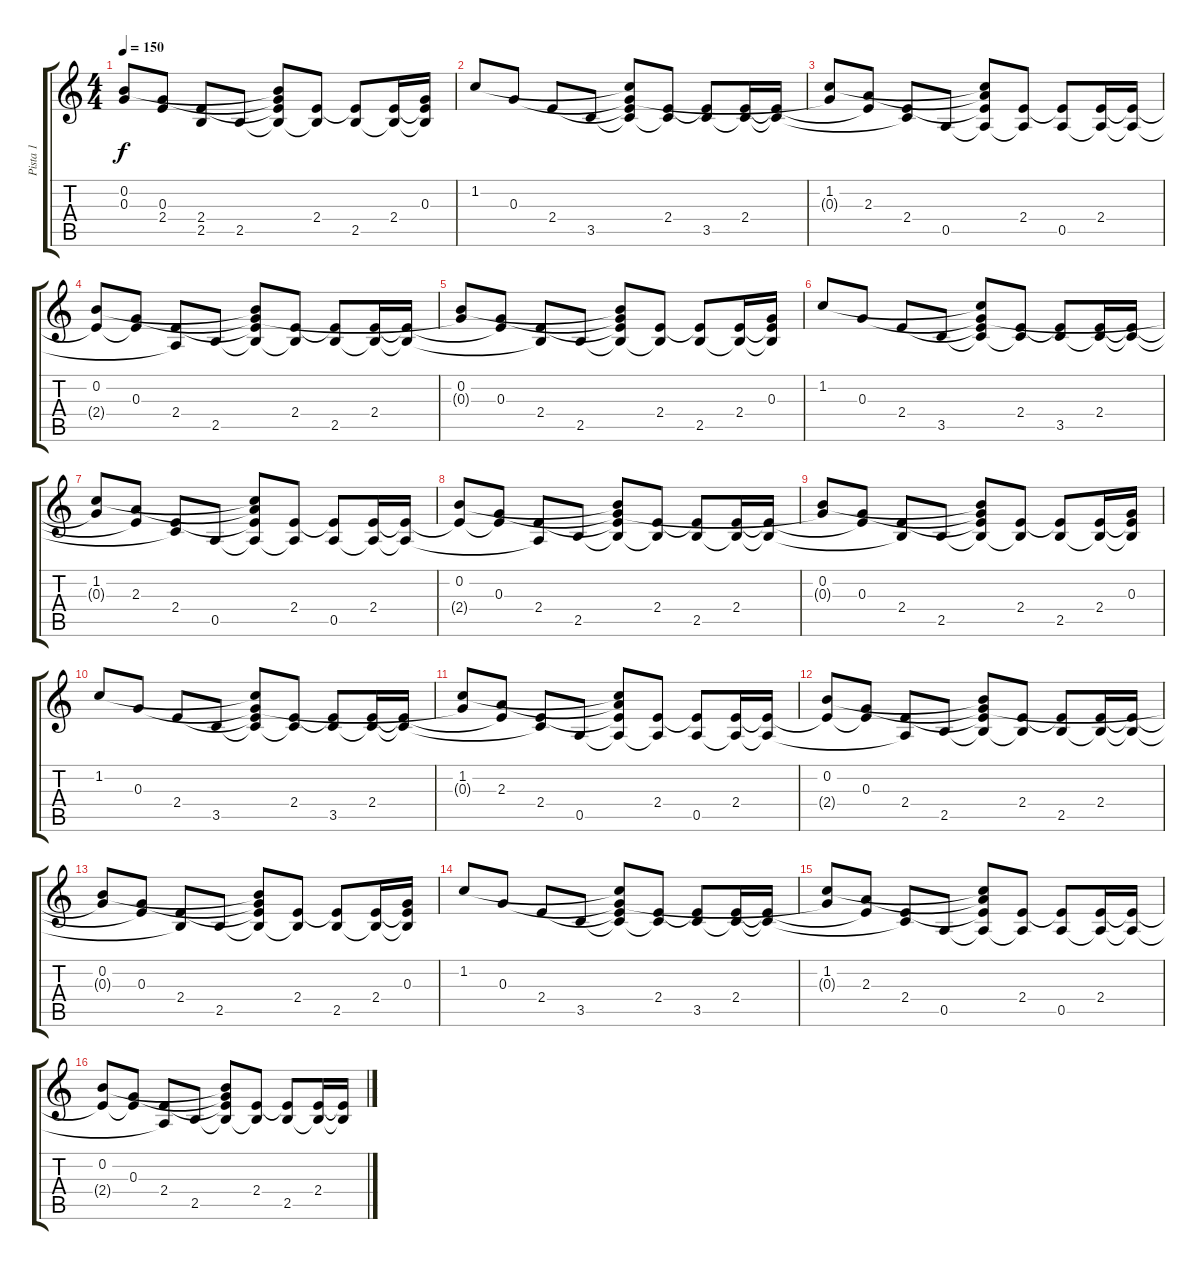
\track ("Pista 1" "Pista 1") {instrument electricguitarjazz}
\staff {score tabs}
\tuning (E4 B3 G3 D3 A2 E2) {hide}
\ts (4 4)
\tempo 150
\clef g2
\ks c
(0.2 0.3{t}).8{dy f} (0.3 2.4{t}).8 (2.4 2.5{t}).8 2.5.8 (0.2{t} 0.3{t} 2.4{t} 2.5{t}).8 (2.4 2.5{t}).8 (2.4{t} 2.5).8 (2.4 2.5{t}).16 (0.3 2.4{t} 2.5{t}).16 |
1.2.8 0.3.8 2.4.8 3.5.8 (1.2{t} 0.3{t} 2.4{t} 3.5{t}).8 (2.4 3.5{t}).8 (2.4{t} 3.5).8 (2.4 3.5{t}).16 (2.4{t} 3.5{t}).16 |
(1.2 0.3{t}).8 (2.3 2.4{t}).8 (2.4 3.5{t}).8 0.5.8 (1.2{t} 2.3{t} 2.4{t} 0.5{t}).8 (2.4 0.5{t}).8 (2.4{t} 0.5).8 (2.4 0.5{t}).16 (2.4{t} 0.5{t}).16 |
(0.2 2.4{t}).8 (0.3 2.4{t}).8 (2.4 0.5{t}).8 2.5.8 (0.2{t} 0.3{t} 2.4{t} 2.5{t}).8 (2.4 2.5{t}).8 (2.4{t} 2.5).8 (2.4 2.5{t}).16 (2.4{t} 2.5{t}).16 |
(0.2 0.3{t}).8 (0.3 2.4{t}).8 (2.4 2.5{t}).8 2.5.8 (0.2{t} 0.3{t} 2.4{t} 2.5{t}).8 (2.4 2.5{t}).8 (2.4{t} 2.5).8 (2.4 2.5{t}).16 (0.3 2.4{t} 2.5{t}).16 |
1.2.8 0.3.8 2.4.8 3.5.8 (1.2{t} 0.3{t} 2.4{t} 3.5{t}).8 (2.4 3.5{t}).8 (2.4{t} 3.5).8 (2.4 3.5{t}).16 (2.4{t} 3.5{t}).16 |
(1.2 0.3{t}).8 (2.3 2.4{t}).8 (2.4 3.5{t}).8 0.5.8 (1.2{t} 2.3{t} 2.4{t} 0.5{t}).8 (2.4 0.5{t}).8 (2.4{t} 0.5).8 (2.4 0.5{t}).16 (2.4{t} 0.5{t}).16 |
(0.2 2.4{t}).8 (0.3 2.4{t}).8 (2.4 0.5{t}).8 2.5.8 (0.2{t} 0.3{t} 2.4{t} 2.5{t}).8 (2.4 2.5{t}).8 (2.4{t} 2.5).8 (2.4 2.5{t}).16 (2.4{t} 2.5{t}).16 |
(0.2 0.3{t}).8 (0.3 2.4{t}).8 (2.4 2.5{t}).8 2.5.8 (0.2{t} 0.3{t} 2.4{t} 2.5{t}).8 (2.4 2.5{t}).8 (2.4{t} 2.5).8 (2.4 2.5{t}).16 (0.3 2.4{t} 2.5{t}).16 |
1.2.8 0.3.8 2.4.8 3.5.8 (1.2{t} 0.3{t} 2.4{t} 3.5{t}).8 (2.4 3.5{t}).8 (2.4{t} 3.5).8 (2.4 3.5{t}).16 (2.4{t} 3.5{t}).16 |
(1.2 0.3{t}).8 (2.3 2.4{t}).8 (2.4 3.5{t}).8 0.5.8 (1.2{t} 2.3{t} 2.4{t} 0.5{t}).8 (2.4 0.5{t}).8 (2.4{t} 0.5).8 (2.4 0.5{t}).16 (2.4{t} 0.5{t}).16 |
(0.2 2.4{t}).8 (0.3 2.4{t}).8 (2.4 0.5{t}).8 2.5.8 (0.2{t} 0.3{t} 2.4{t} 2.5{t}).8 (2.4 2.5{t}).8 (2.4{t} 2.5).8 (2.4 2.5{t}).16 (2.4{t} 2.5{t}).16 |
(0.2 0.3{t}).8 (0.3 2.4{t}).8 (2.4 2.5{t}).8 2.5.8 (0.2{t} 0.3{t} 2.4{t} 2.5{t}).8 (2.4 2.5{t}).8 (2.4{t} 2.5).8 (2.4 2.5{t}).16 (0.3 2.4{t} 2.5{t}).16 |
1.2.8 0.3.8 2.4.8 3.5.8 (1.2{t} 0.3{t} 2.4{t} 3.5{t}).8 (2.4 3.5{t}).8 (2.4{t} 3.5).8 (2.4 3.5{t}).16 (2.4{t} 3.5{t}).16 |
(1.2 0.3{t}).8 (2.3 2.4{t}).8 (2.4 3.5{t}).8 0.5.8 (1.2{t} 2.3{t} 2.4{t} 0.5{t}).8 (2.4 0.5{t}).8 (2.4{t} 0.5).8 (2.4 0.5{t}).16 (2.4{t} 0.5{t}).16 |
(0.2 2.4{t}).8 (0.3 2.4{t}).8 (2.4 0.5{t}).8 2.5.8 (0.2{t} 0.3{t} 2.4{t} 2.5{t}).8 (2.4 2.5{t}).8 (2.4{t} 2.5).8 (2.4 2.5{t}).16 (2.4{t} 2.5{t}).16
